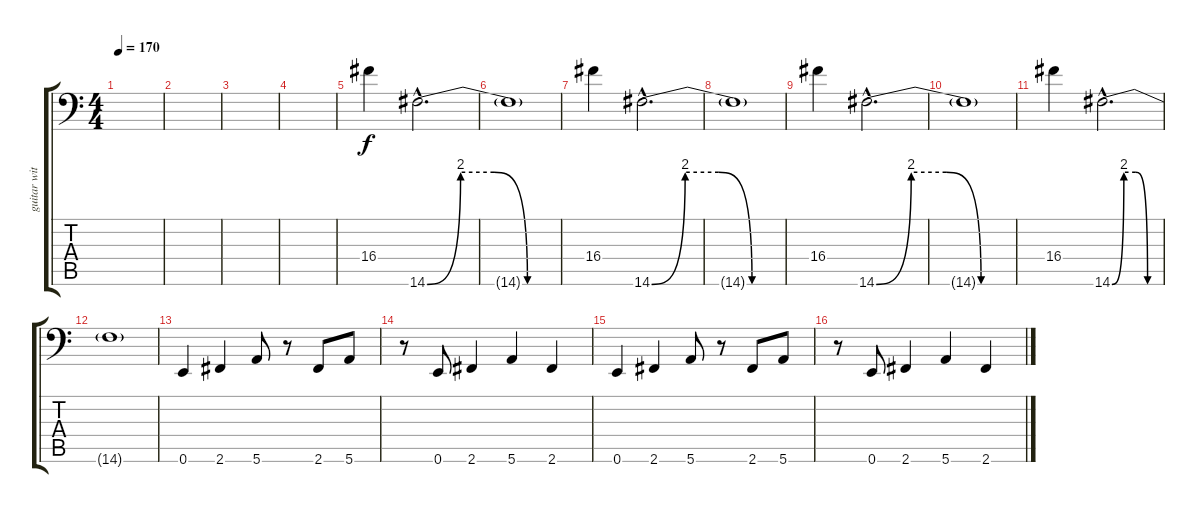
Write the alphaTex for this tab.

\track ("guitar with pitch 2" "guitar wit") {instrument distortionguitar}
\staff {score tabs}
\tuning (E3 B2 G2 D2 A1 E1) {hide}
\ts (4 4)
\tempo 170
\clef f4
\ks c
|
|
|
|
16.4.4 14.6{be (custom 0 0 15 8 30 8 45 0 60 0) hac}.2{d} |
14.6{t}.1 |
16.4.4 14.6{be (custom 0 0 15 8 30 8 45 0 60 0) hac}.2{d} |
14.6{t}.1 |
16.4.4 14.6{be (custom 0 0 15 8 30 8 45 0 60 0) hac}.2{d} |
14.6{t}.1 |
16.4.4 14.6{be (custom 0 0 15 8 30 8 45 0 60 0) hac}.2{d} |
14.6{t}.1 |
0.6.4 2.6.4 5.6.8 r.8 2.6.8 5.6.8 |
r.8 0.6.8 2.6.4 5.6.4 2.6.4 |
0.6.4 2.6.4 5.6.8 r.8 2.6.8 5.6.8 |
r.8 0.6.8 2.6.4 5.6.4 2.6.4
